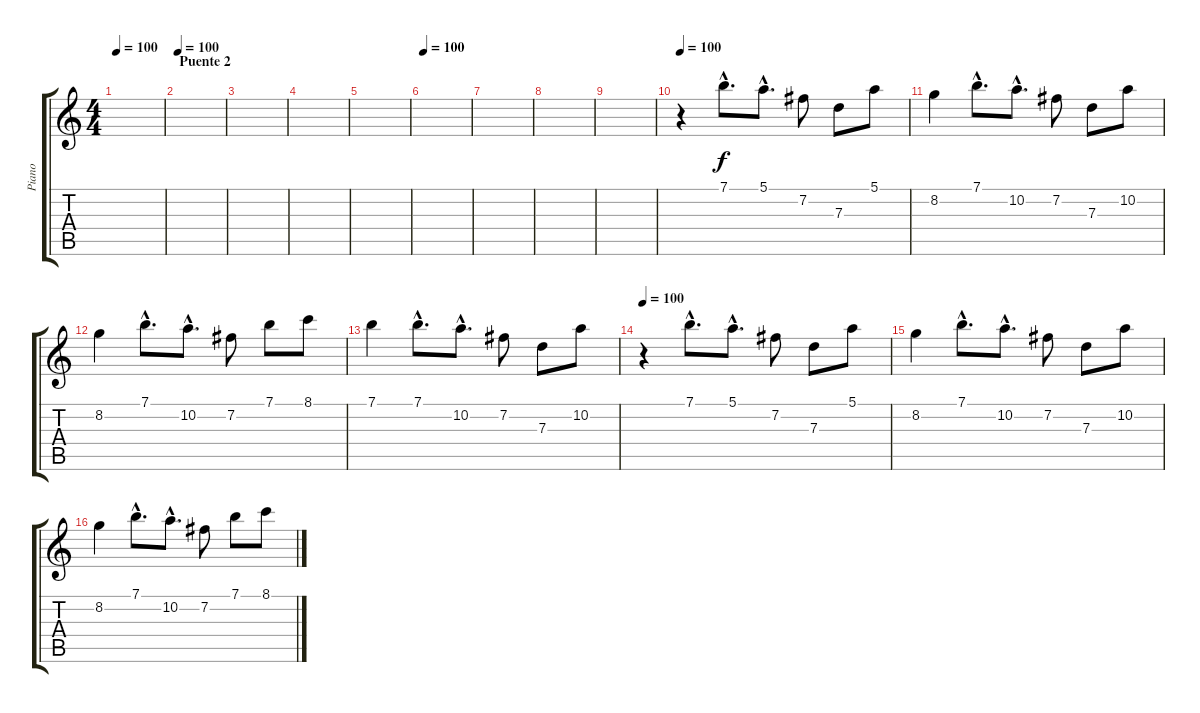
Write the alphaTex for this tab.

\track ("Piano" "Piano") {instrument electricgrandpiano}
\staff {score tabs}
\tuning (E5 B4 G4 D4 A3 E3) {hide}
\ts (4 4)
\tempo 100
\clef g2
\ks c
|
\section ("" "Puente 2")
\tempo 100
|
|
|
|
\tempo 100
|
|
|
|
\tempo 100
r.4 7.1{hac}.8{d} 5.1{hac}.8{d} 7.2.8 7.3.8 5.1.8 |
8.2.4 7.1{hac}.8{d} 10.2{hac}.8{d} 7.2.8 7.3.8 10.2.8 |
8.2.4 7.1{hac}.8{d} 10.2{hac}.8{d} 7.2.8 7.1.8 8.1.8 |
7.1.4 7.1{hac}.8{d} 10.2{hac}.8{d} 7.2.8 7.3.8 10.2.8 |
\tempo 100
r.4 7.1{hac}.8{d} 5.1{hac}.8{d} 7.2.8 7.3.8 5.1.8 |
8.2.4 7.1{hac}.8{d} 10.2{hac}.8{d} 7.2.8 7.3.8 10.2.8 |
8.2.4 7.1{hac}.8{d} 10.2{hac}.8{d} 7.2.8 7.1.8 8.1.8
